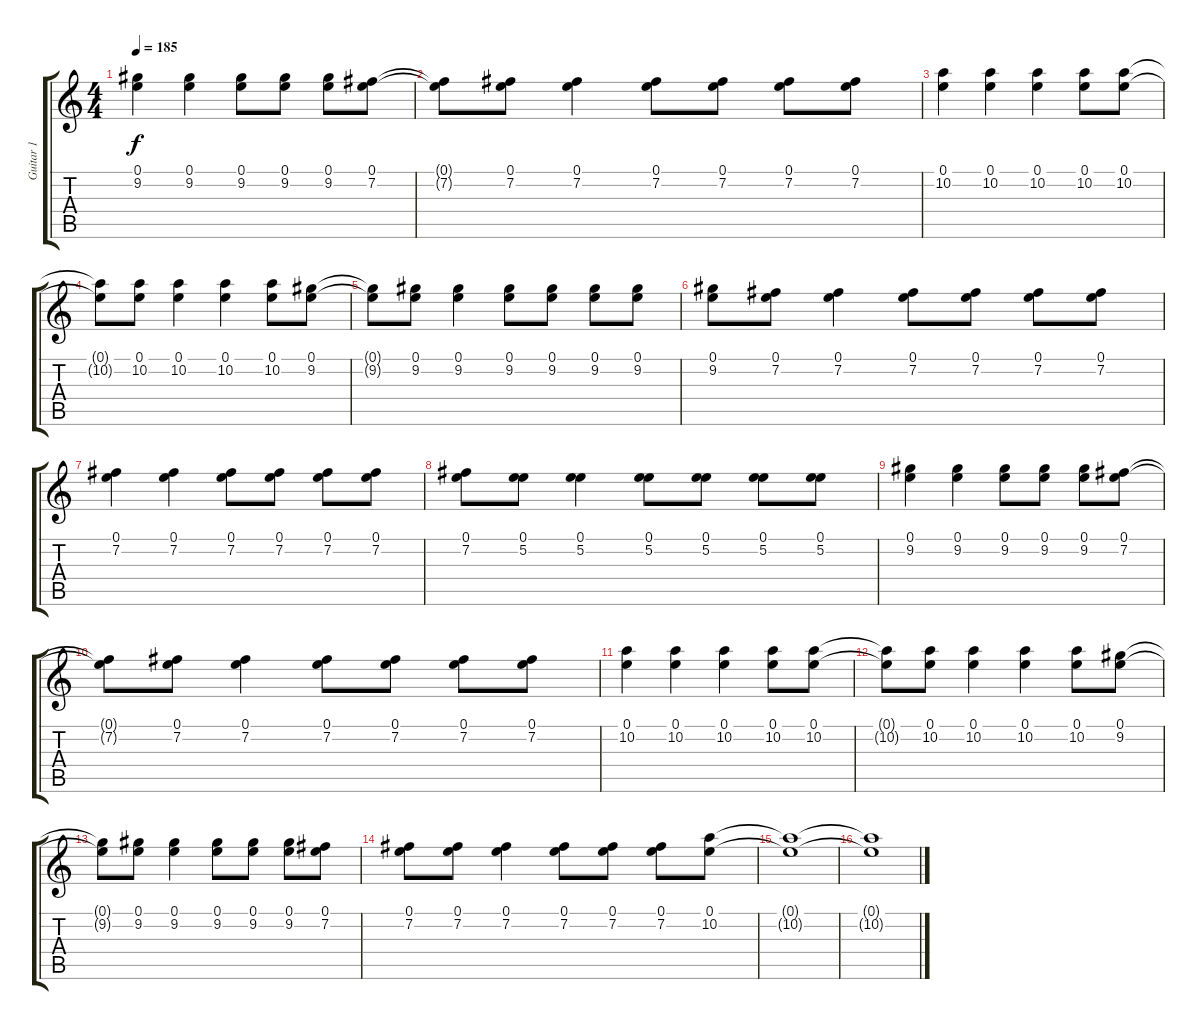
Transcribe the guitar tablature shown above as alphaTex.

\track ("Guitar 1" "Guitar 1") {instrument distortionguitar}
\staff {score tabs}
\tuning (E4 B3 G3 D3 A2 E2) {hide}
\ts (4 4)
\tempo 185
\clef g2
\ks c
(0.1 9.2).4{dy f} (0.1 9.2).4 (0.1 9.2).8 (0.1 9.2).8 (0.1 9.2).8 (0.1 7.2).8 |
(0.1{t} 7.2{t}).8 (0.1 7.2).8 (0.1 7.2).4 (0.1 7.2).8 (0.1 7.2).8 (0.1 7.2).8 (0.1 7.2).8 |
(0.1 10.2).4 (0.1 10.2).4 (0.1 10.2).4 (0.1 10.2).8 (0.1 10.2).8 |
(0.1{t} 10.2{t}).8 (0.1 10.2).8 (0.1 10.2).4 (0.1 10.2).4 (0.1 10.2).8 (0.1 9.2).8 |
(0.1{t} 9.2{t}).8 (0.1 9.2).8 (0.1 9.2).4 (0.1 9.2).8 (0.1 9.2).8 (0.1 9.2).8 (0.1 9.2).8 |
(0.1 9.2).8 (0.1 7.2).8 (0.1 7.2).4 (0.1 7.2).8 (0.1 7.2).8 (0.1 7.2).8 (0.1 7.2).8 |
(0.1 7.2).4 (0.1 7.2).4 (0.1 7.2).8 (0.1 7.2).8 (0.1 7.2).8 (0.1 7.2).8 |
(0.1 7.2).8 (0.1 5.2).8 (0.1 5.2).4 (0.1 5.2).8 (0.1 5.2).8 (0.1 5.2).8 (0.1 5.2).8 |
(0.1 9.2).4 (0.1 9.2).4 (0.1 9.2).8 (0.1 9.2).8 (0.1 9.2).8 (0.1 7.2).8 |
(0.1{t} 7.2{t}).8 (0.1 7.2).8 (0.1 7.2).4 (0.1 7.2).8 (0.1 7.2).8 (0.1 7.2).8 (0.1 7.2).8 |
(0.1 10.2).4 (0.1 10.2).4 (0.1 10.2).4 (0.1 10.2).8 (0.1 10.2).8 |
(0.1{t} 10.2{t}).8 (0.1 10.2).8 (0.1 10.2).4 (0.1 10.2).4 (0.1 10.2).8 (0.1 9.2).8 |
(0.1{t} 9.2{t}).8 (0.1 9.2).8 (0.1 9.2).4 (0.1 9.2).8 (0.1 9.2).8 (0.1 9.2).8 (0.1 7.2).8 |
(0.1 7.2).8 (0.1 7.2).8 (0.1 7.2).4 (0.1 7.2).8 (0.1 7.2).8 (0.1 7.2).8 (0.1 10.2).8 |
(0.1{t} 10.2{t}).1 |
(0.1{t} 10.2{t}).1
